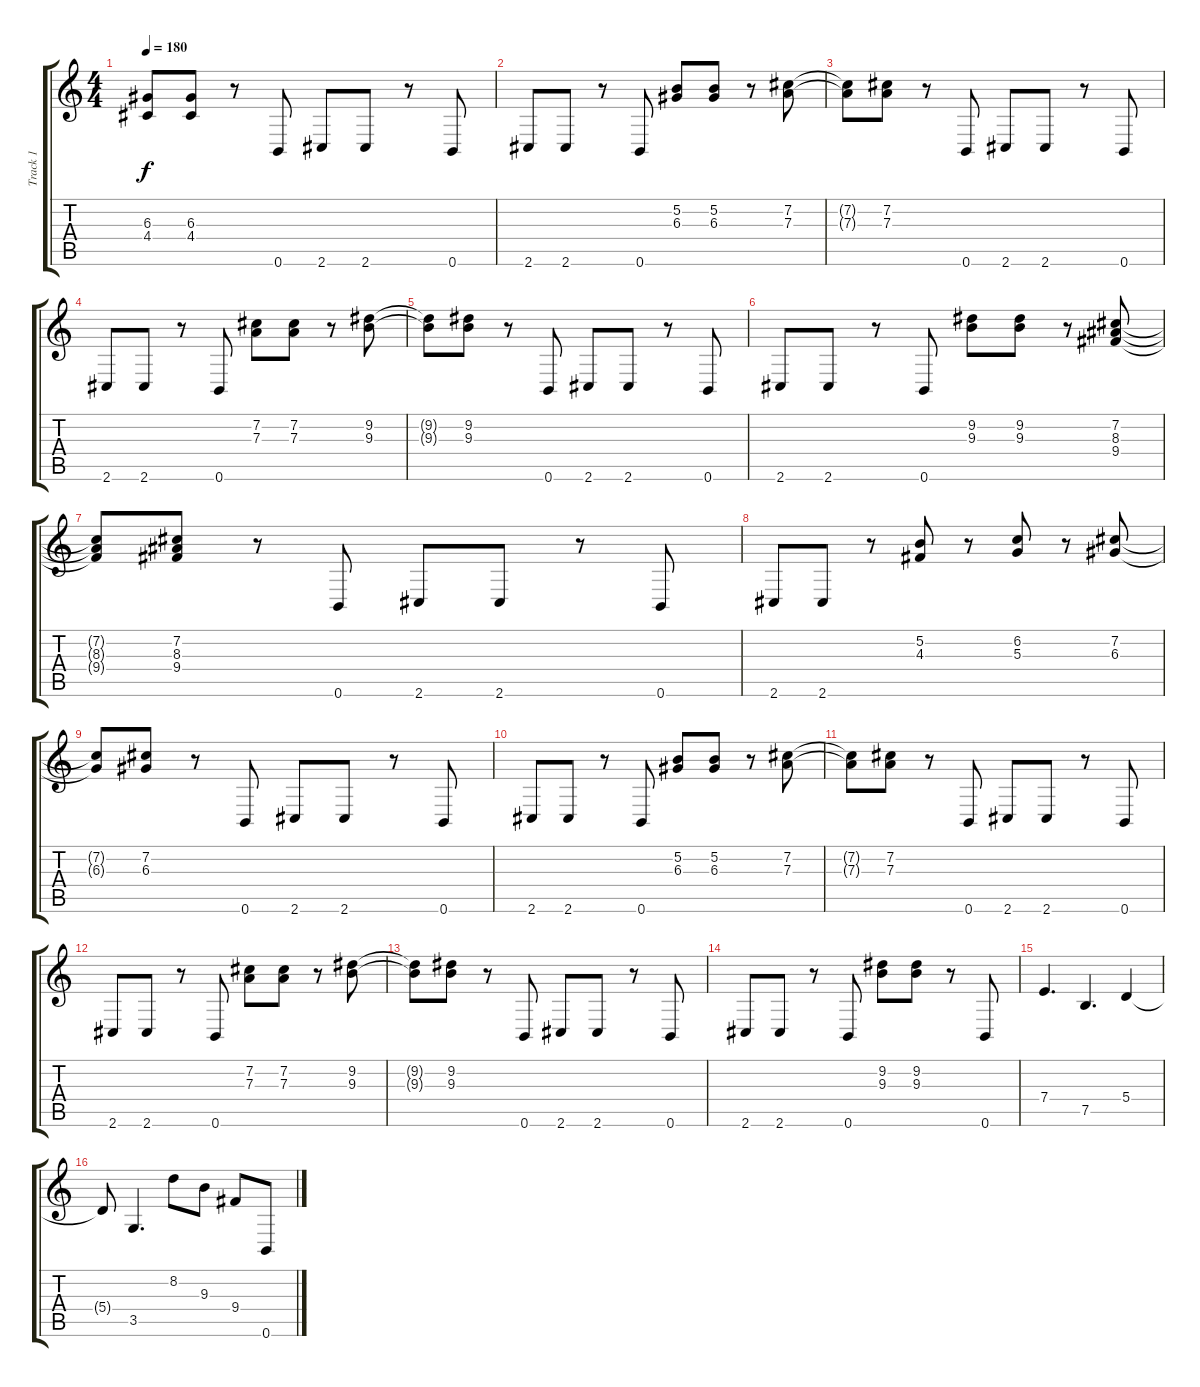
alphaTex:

\track ("Track 1" "Track 1") {instrument distortionguitar}
\staff {score tabs}
\tuning (B3 Gb3 D3 A2 E2 B1) {hide}
\ts (4 4)
\tempo 180
\clef g2
\ks c
(6.3{t} 4.4{t}).8{dy f} (6.3 4.4).8 r.8 0.6.8 2.6.8 2.6.8 r.8 0.6.8 |
2.6.8 2.6.8 r.8 0.6.8 (5.2 6.3).8 (5.2 6.3).8 r.8 (7.2 7.3).8 |
(7.2{t} 7.3{t}).8 (7.2 7.3).8 r.8 0.6.8 2.6.8 2.6.8 r.8 0.6.8 |
2.6.8 2.6.8 r.8 0.6.8 (7.2 7.3).8 (7.2 7.3).8 r.8 (9.2 9.3).8 |
(9.2{t} 9.3{t}).8 (9.2 9.3).8 r.8 0.6.8 2.6.8 2.6.8 r.8 0.6.8 |
2.6.8 2.6.8 r.8 0.6.8 (9.2 9.3).8 (9.2 9.3).8 r.8 (7.2 8.3 9.4).8 |
(7.2{t} 8.3{t} 9.4{t}).8 (7.2 8.3 9.4).8 r.8 0.6.8 2.6.8 2.6.8 r.8 0.6.8 |
2.6.8 2.6.8 r.8 (5.2 4.3).8 r.8 (6.2 5.3).8 r.8 (7.2 6.3).8 |
(7.2{t} 6.3{t}).8 (7.2 6.3).8 r.8 0.6.8 2.6.8 2.6.8 r.8 0.6.8 |
2.6.8 2.6.8 r.8 0.6.8 (5.2 6.3).8 (5.2 6.3).8 r.8 (7.2 7.3).8 |
(7.2{t} 7.3{t}).8 (7.2 7.3).8 r.8 0.6.8 2.6.8 2.6.8 r.8 0.6.8 |
2.6.8 2.6.8 r.8 0.6.8 (7.2 7.3).8 (7.2 7.3).8 r.8 (9.2 9.3).8 |
(9.2{t} 9.3{t}).8 (9.2 9.3).8 r.8 0.6.8 2.6.8 2.6.8 r.8 0.6.8 |
2.6.8 2.6.8 r.8 0.6.8 (9.2 9.3).8 (9.2 9.3).8 r.8 0.6.8 |
7.4.4{d} 7.5.4{d} 5.4.4 |
5.4{t}.8 3.5.4{d} 8.2.8 9.3.8 9.4.8 0.6.8
